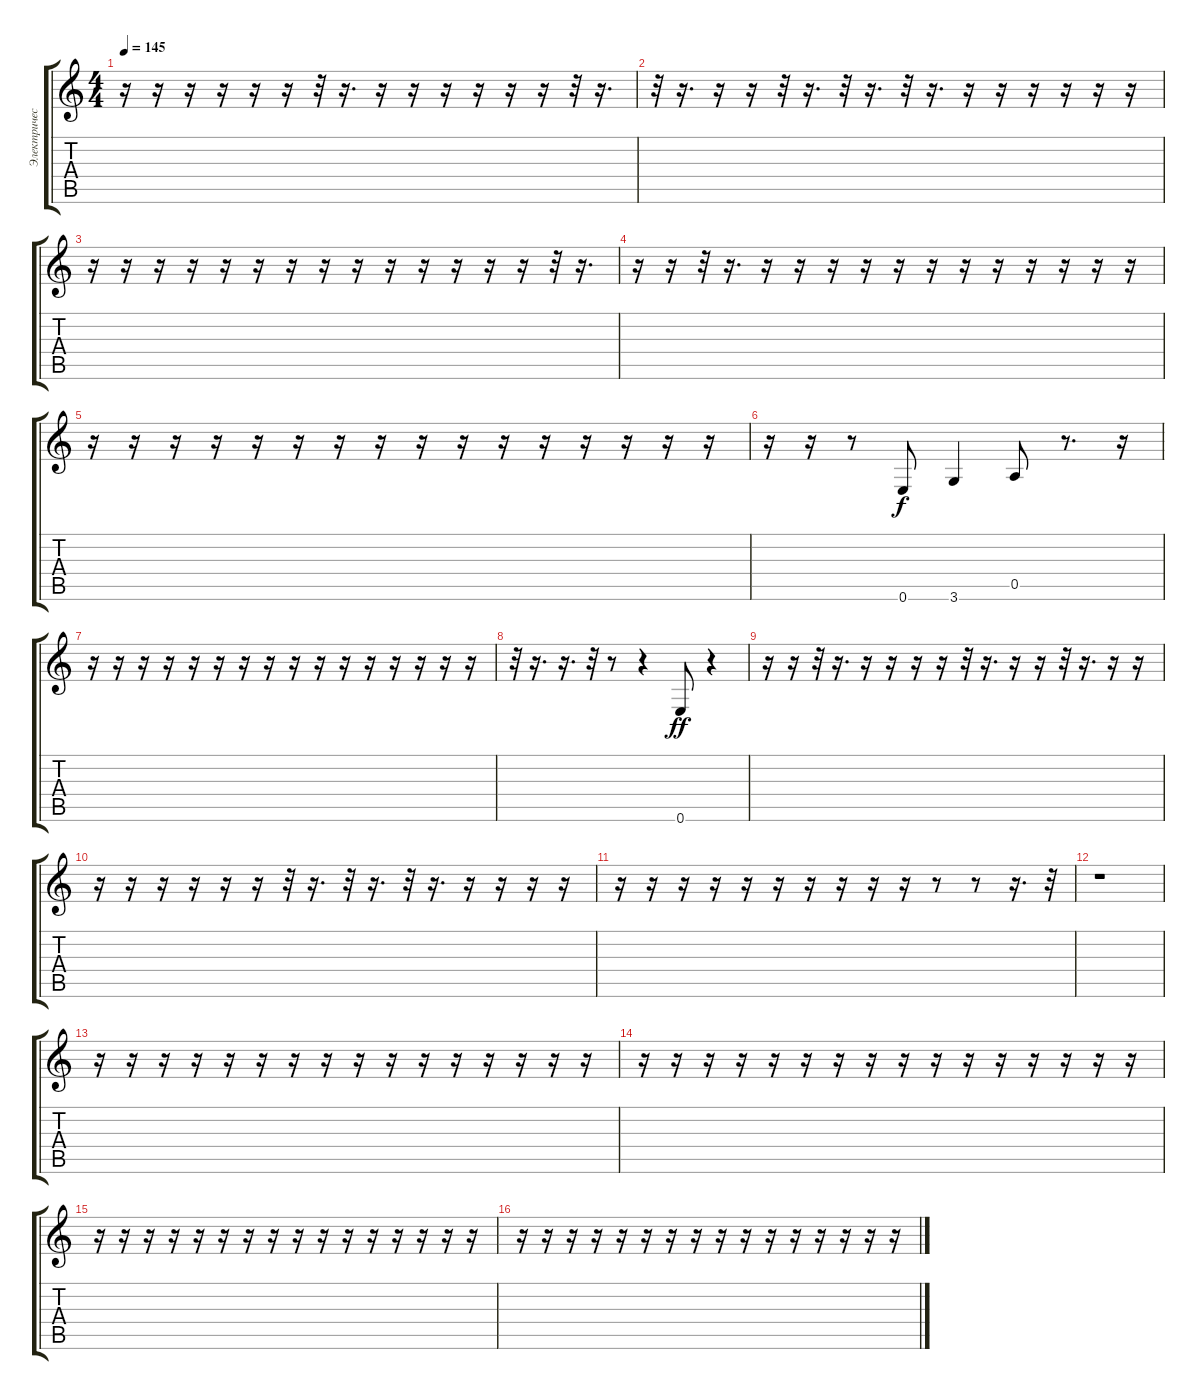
\track ("Электрический Бас (пале" "Электричес") {instrument electricbassfinger}
\staff {score tabs}
\tuning (E4 B3 G3 D3 A2 E2) {hide}
\ts (4 4)
\tempo 145
\clef g2
\ks c
r.16{dy f} r.16 r.16 r.16 r.16 r.16 r.32 r.16{d} r.16 r.16 r.16 r.16 r.16 r.16 r.32 r.16{d} |
r.32 r.16{d} r.16 r.16 r.32 r.16{d} r.32 r.16{d} r.32 r.16{d} r.16 r.16 r.16 r.16 r.16 r.16 |
r.16 r.16 r.16 r.16 r.16 r.16 r.16 r.16 r.16 r.16 r.16 r.16 r.16 r.16 r.32 r.16{d} |
r.16 r.16 r.32 r.16{d} r.16 r.16 r.16 r.16 r.16 r.16 r.16 r.16 r.16 r.16 r.16 r.16 |
r.16 r.16 r.16 r.16 r.16 r.16 r.16 r.16 r.16 r.16 r.16 r.16 r.16 r.16 r.16 r.16 |
r.16 r.16 r.8 0.6.8 3.6.4 0.5.8 r.8{d} r.16 |
r.16 r.16 r.16 r.16 r.16 r.16 r.16 r.16 r.16 r.16 r.16 r.16 r.16 r.16 r.16 r.16 |
r.32 r.16{d} r.16{d} r.32 r.8 r.4 0.6.8{dy ff} r.4 |
r.16 r.16 r.32 r.16{d} r.16 r.16 r.16 r.16 r.32 r.16{d} r.16 r.16 r.32 r.16{d} r.16 r.16 |
r.16 r.16 r.16 r.16 r.16 r.16 r.32 r.16{d} r.32 r.16{d} r.32 r.16{d} r.16 r.16 r.16 r.16 |
r.16 r.16 r.16 r.16 r.16 r.16 r.16 r.16 r.16 r.16 r.8 r.8 r.16{d} r.32 |
r.1 |
r.16 r.16 r.16 r.16 r.16 r.16 r.16 r.16 r.16 r.16 r.16 r.16 r.16 r.16 r.16 r.16 |
r.16 r.16 r.16 r.16 r.16 r.16 r.16 r.16 r.16 r.16 r.16 r.16 r.16 r.16 r.16 r.16 |
r.16 r.16 r.16 r.16 r.16 r.16 r.16 r.16 r.16 r.16 r.16 r.16 r.16 r.16 r.16 r.16 |
r.16 r.16 r.16 r.16 r.16 r.16 r.16 r.16 r.16 r.16 r.16 r.16 r.16 r.16 r.16 r.16
